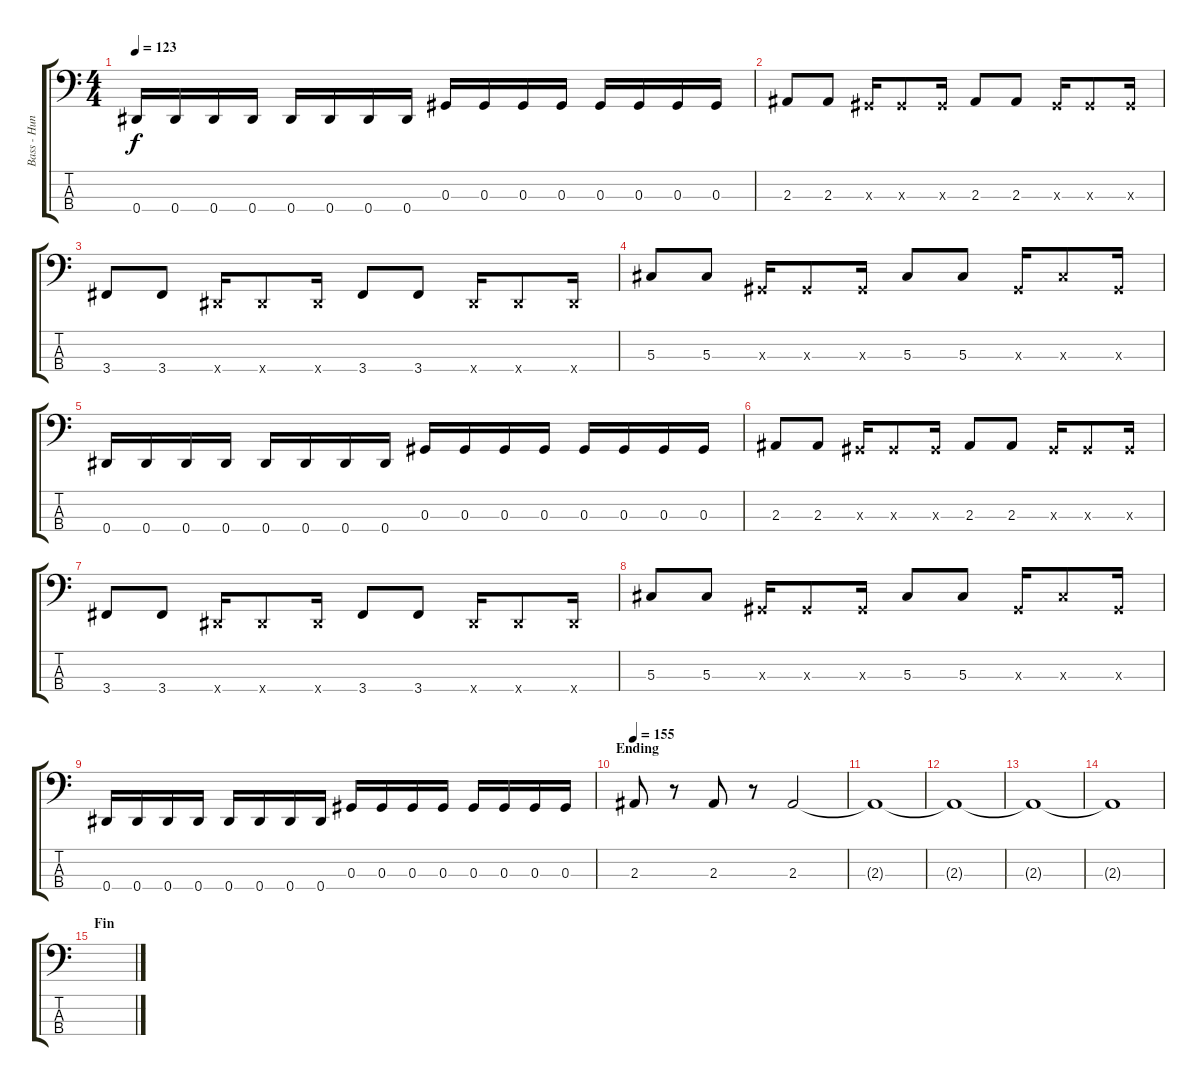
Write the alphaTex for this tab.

\track ("Bass - Hunter" "Bass - Hun") {instrument electricbasspick}
\staff {score tabs}
\tuning (Gb2 Db2 Ab1 Eb1) {hide}
\ts (4 4)
\tempo 123
\clef f4
\ks c
0.4.16{dy f} 0.4.16 0.4.16 0.4.16 0.4.16 0.4.16 0.4.16 0.4.16 0.3.16 0.3.16 0.3.16 0.3.16 0.3.16 0.3.16 0.3.16 0.3.16 |
2.3.8 2.3.8 0.3{x}.16 0.3{x}.8 0.3{x}.16 2.3.8 2.3.8 0.3{x}.16 0.3{x}.8 0.3{x}.16 |
3.4.8 3.4.8 0.4{x}.16 0.4{x}.8 0.4{x}.16 3.4.8 3.4.8 0.4{x}.16 0.4{x}.8 0.4{x}.16 |
5.3.8 5.3.8 0.3{x}.16 0.3{x}.8 0.3{x}.16 5.3.8 5.3.8 0.3{x}.16 5.3{x}.8 0.3{x}.16 |
0.4.16 0.4.16 0.4.16 0.4.16 0.4.16 0.4.16 0.4.16 0.4.16 0.3.16 0.3.16 0.3.16 0.3.16 0.3.16 0.3.16 0.3.16 0.3.16 |
2.3.8 2.3.8 0.3{x}.16 0.3{x}.8 0.3{x}.16 2.3.8 2.3.8 0.3{x}.16 0.3{x}.8 0.3{x}.16 |
3.4.8 3.4.8 0.4{x}.16 0.4{x}.8 0.4{x}.16 3.4.8 3.4.8 0.4{x}.16 0.4{x}.8 0.4{x}.16 |
5.3.8 5.3.8 0.3{x}.16 0.3{x}.8 0.3{x}.16 5.3.8 5.3.8 0.3{x}.16 5.3{x}.8 0.3{x}.16 |
0.4.16 0.4.16 0.4.16 0.4.16 0.4.16 0.4.16 0.4.16 0.4.16 0.3.16 0.3.16 0.3.16 0.3.16 0.3.16 0.3.16 0.3.16 0.3.16 |
\section ("" "Ending")
\tempo 155
2.3.8 r.8 2.3.8 r.8 2.3.2 |
2.3{t}.1{volume 0} |
2.3{t}.1 |
2.3{t}.1 |
2.3{t}.1 |
\section ("" "Fin")
